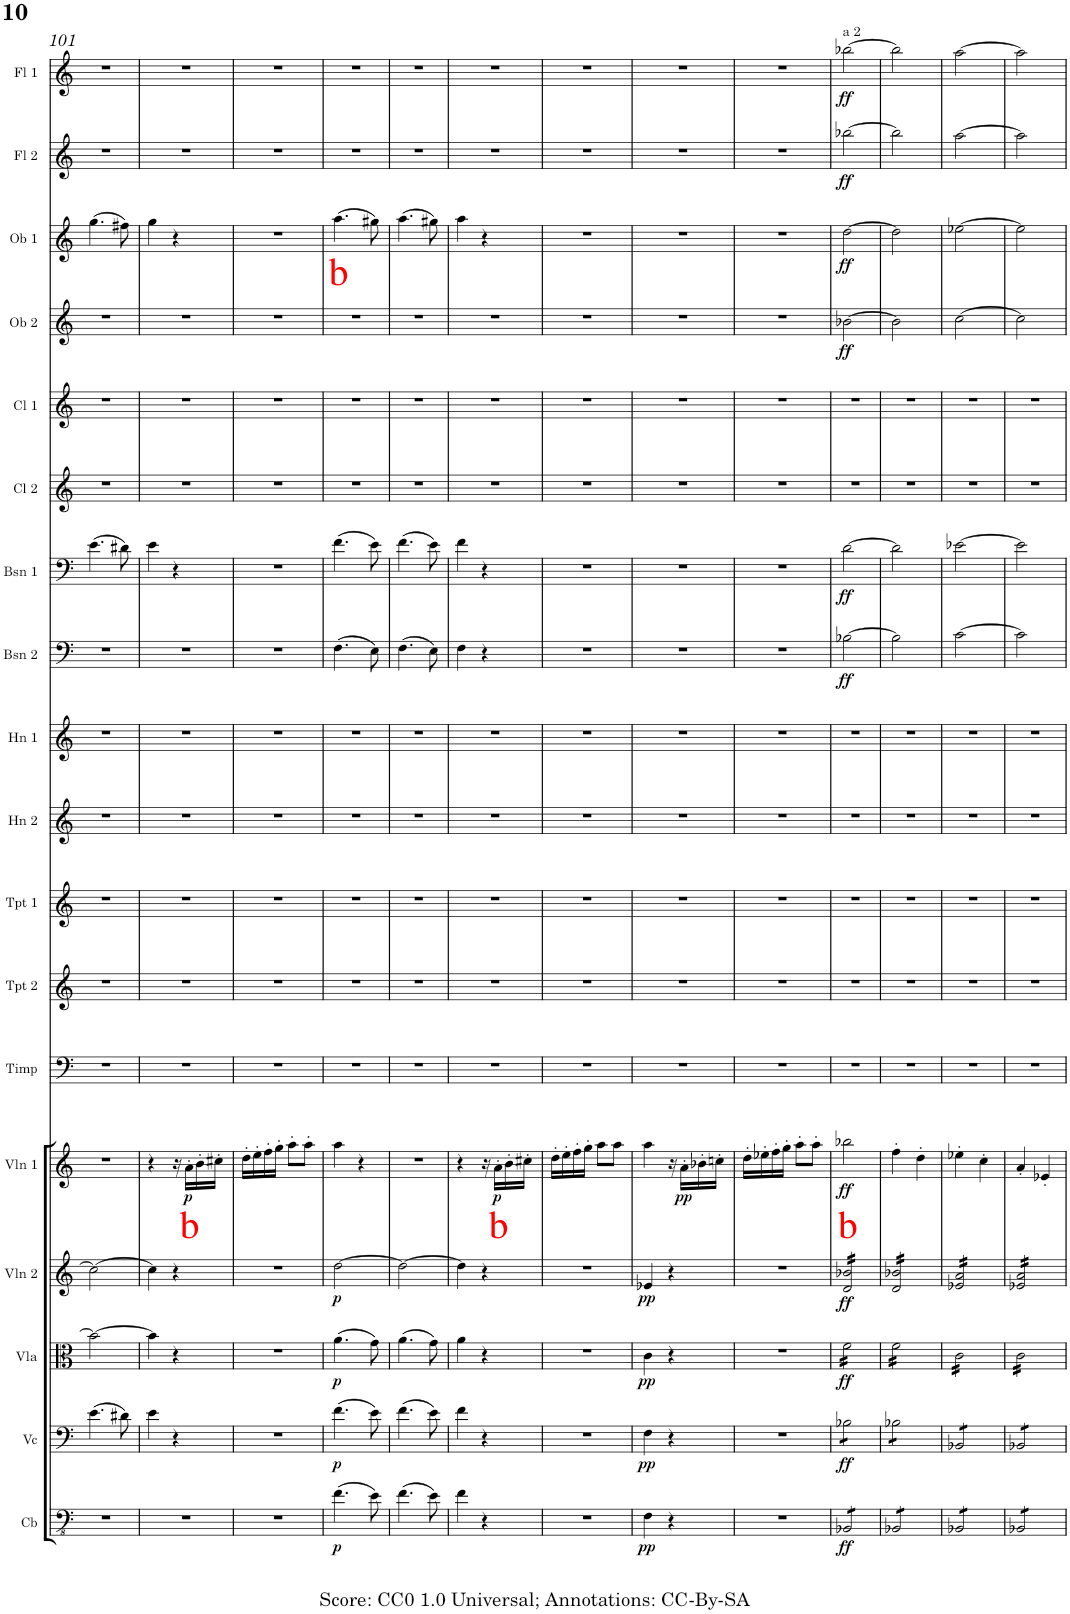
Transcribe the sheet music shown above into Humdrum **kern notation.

**kern	**dynam	**kern	**dynam	**kern	**dynam	**kern	**dynam	**kern	**text	**dynam	**kern	**kern	**kern	**kern	**kern	**kern	**dynam	**kern	**dynam	**kern	**kern	**kern	**dynam	**kern	**text	**dynam	**kern	**dynam	**kern	**dynam
*part18	*part18	*part17	*part17	*part16	*part16	*part15	*part15	*part14	*part14	*part14	*part13	*part12	*part11	*part10	*part9	*part8	*part8	*part7	*part7	*part6	*part5	*part4	*part4	*part3	*part3	*part3	*part2	*part2	*part1	*part1
*staff18	*staff18	*staff17	*staff17	*staff16	*staff16	*staff15	*staff15	*staff14	*staff14	*staff14	*staff13	*staff12	*staff11	*staff10	*staff9	*staff8	*staff8	*staff7	*staff7	*staff6	*staff5	*staff4	*staff4	*staff3	*staff3	*staff3	*staff2	*staff2	*staff1	*staff1
*I"Contrabass	*	*I"Violoncello	*	*I"Viola	*	*I"Violin 2	*	*I"Violin 1	*	*	*I"Timpani	*I"C Trumpet 2	*I"C Trumpet 1	*I"C Horn 2	*I"C Horn 1	*I"Bassoon 2	*	*I"Bassoon 1	*	*I"C Clarinet 2	*I"C Clarinet 1	*I"Oboe 2	*	*I"Oboe 1	*	*	*I"Flute 2	*	*I"Flute 1	*
*I'Cb	*	*I'Vc	*	*I'Vla	*	*I'Vln 2	*	*I'Vln 1	*	*	*I'Timp	*I'Tpt 2	*I'Tpt 1	*I'Hn 2	*I'Hn 1	*I'Bsn 2	*	*I'Bsn 1	*	*I'Cl 2	*I'Cl 1	*I'Ob 2	*	*I'Ob 1	*	*	*I'Fl 2	*	*I'Fl 1	*
!!LO:PB:g=z
*clefFv4	*	*clefF4	*	*clefC3	*	*clefG2	*	*clefG2	*	*	*clefF4	*clefG2	*clefG2	*clefG2	*clefG2	*clefF4	*	*clefF4	*	*clefG2	*clefG2	*clefG2	*	*clefG2	*	*	*clefG2	*	*clefG2	*
*	*	*	*	*	*	*	*	*	*	*	*	*	*	*Trd7c12	*Trd7c12	*	*	*	*	*Trd1c2	*Trd1c2	*	*	*	*	*	*	*	*	*
*k[]	*	*k[]	*	*k[]	*	*k[]	*	*k[]	*	*	*k[]	*k[]	*k[]	*k[]	*k[]	*k[]	*	*k[]	*	*k[]	*k[]	*k[]	*	*k[]	*	*	*k[]	*	*k[]	*
*M2/4	*	*M2/4	*	*M2/4	*	*M2/4	*	*M2/4	*	*	*M2/4	*M2/4	*M2/4	*M2/4	*M2/4	*M2/4	*	*M2/4	*	*M2/4	*M2/4	*M2/4	*	*M2/4	*	*	*M2/4	*	*M2/4	*
=101	=101	=101	=101	=101	=101	=101	=101	=101	=101	=101	=101	=101	=101	=101	=101	=101	=101	=101	=101	=101	=101	=101	=101	=101	=101	=101	=101	=101	=101	=101
2r	.	(4.e\	.	2b-\_	.	2cc#\_	.	2r	.	.	2r	2r	2r	2r	2r	2r	.	(4.e\	.	2r	2r	2r	.	(4.gg\	.	.	2r	.	2r	.
.	.	8d#X\)	.	.	.	.	.	.	.	.	.	.	.	.	.	.	.	8d#X\)	.	.	.	.	.	8ff#X\)	.	.	.	.	.	.
=102	=102	=102	=102	=102	=102	=102	=102	=102	=102	=102	=102	=102	=102	=102	=102	=102	=102	=102	=102	=102	=102	=102	=102	=102	=102	=102	=102	=102	=102	=102
2r	.	4e\	.	4b-\]	.	4cc#\]	.	4r	.	.	2r	2r	2r	2r	2r	2r	.	4e\	.	2r	2r	2r	.	4gg\	.	.	2r	.	2r	.
.	.	4r	.	4r	.	4r	.	16r	.	.	.	.	.	.	.	.	.	4r	.	.	.	.	.	4r	.	.	.	.	.	.
!	!	!	!	!	!	!	!	!	!LO:LY:b:color=#FF0000	!LO:DY:b	!	!	!	!	!	!	!	!	!	!	!	!	!	!	!	!	!	!	!	!
.	.	.	.	.	.	.	.	16a'\LL	b	p	.	.	.	.	.	.	.	.	.	.	.	.	.	.	.	.	.	.	.	.
.	.	.	.	.	.	.	.	16b'\	.	.	.	.	.	.	.	.	.	.	.	.	.	.	.	.	.	.	.	.	.	.
.	.	.	.	.	.	.	.	16cc#X'\JJ	.	.	.	.	.	.	.	.	.	.	.	.	.	.	.	.	.	.	.	.	.	.
=103	=103	=103	=103	=103	=103	=103	=103	=103	=103	=103	=103	=103	=103	=103	=103	=103	=103	=103	=103	=103	=103	=103	=103	=103	=103	=103	=103	=103	=103	=103
2r	.	2r	.	2r	.	2r	.	16dd'\LL	.	.	2r	2r	2r	2r	2r	2r	.	2r	.	2r	2r	2r	.	2r	.	.	2r	.	2r	.
.	.	.	.	.	.	.	.	16ee'\	.	.	.	.	.	.	.	.	.	.	.	.	.	.	.	.	.	.	.	.	.	.
.	.	.	.	.	.	.	.	16ff'\	.	.	.	.	.	.	.	.	.	.	.	.	.	.	.	.	.	.	.	.	.	.
.	.	.	.	.	.	.	.	16gg'\JJ	.	.	.	.	.	.	.	.	.	.	.	.	.	.	.	.	.	.	.	.	.	.
.	.	.	.	.	.	.	.	8aa'\L	.	.	.	.	.	.	.	.	.	.	.	.	.	.	.	.	.	.	.	.	.	.
.	.	.	.	.	.	.	.	8aa'\J	.	.	.	.	.	.	.	.	.	.	.	.	.	.	.	.	.	.	.	.	.	.
=104	=104	=104	=104	=104	=104	=104	=104	=104	=104	=104	=104	=104	=104	=104	=104	=104	=104	=104	=104	=104	=104	=104	=104	=104	=104	=104	=104	=104	=104	=104
!	!LO:DY:b	!	!LO:DY:b	!	!LO:DY:b	!	!LO:DY:b	!	!	!	!	!	!	!	!	!	!	!	!	!	!	!	!	!	!LO:LY:b:color=#FF0000	!	!	!	!	!
(4.F\	p	(4.f\	p	(4.a\	p	[2dd\	p	4aa\	.	.	2r	2r	2r	2r	2r	(4.F\	.	(4.f\	.	2r	2r	2r	.	(4.aa\	b	.	2r	.	2r	.
.	.	.	.	.	.	.	.	4r	.	.	.	.	.	.	.	.	.	.	.	.	.	.	.	.	.	.	.	.	.	.
8E\)	.	8e\)	.	8g\)	.	.	.	.	.	.	.	.	.	.	.	8E\)	.	8e\)	.	.	.	.	.	8gg#X\)	.	.	.	.	.	.
=105	=105	=105	=105	=105	=105	=105	=105	=105	=105	=105	=105	=105	=105	=105	=105	=105	=105	=105	=105	=105	=105	=105	=105	=105	=105	=105	=105	=105	=105	=105
(4.F\	.	(4.f\	.	(4.a\	.	2dd\_	.	2r	.	.	2r	2r	2r	2r	2r	(4.F\	.	(4.f\	.	2r	2r	2r	.	(4.aa\	.	.	2r	.	2r	.
8E\)	.	8e\)	.	8g\)	.	.	.	.	.	.	.	.	.	.	.	8E\)	.	8e\)	.	.	.	.	.	8gg#X\)	.	.	.	.	.	.
=106	=106	=106	=106	=106	=106	=106	=106	=106	=106	=106	=106	=106	=106	=106	=106	=106	=106	=106	=106	=106	=106	=106	=106	=106	=106	=106	=106	=106	=106	=106
4F\	.	4f\	.	4a\	.	4dd\]	.	4r	.	.	2r	2r	2r	2r	2r	4F\	.	4f\	.	2r	2r	2r	.	4aa\	.	.	2r	.	2r	.
4r	.	4r	.	4r	.	4r	.	16r	.	.	.	.	.	.	.	4r	.	4r	.	.	.	.	.	4r	.	.	.	.	.	.
!	!	!	!	!	!	!	!	!	!LO:LY:b:color=#FF0000	!LO:DY:b	!	!	!	!	!	!	!	!	!	!	!	!	!	!	!	!	!	!	!	!
.	.	.	.	.	.	.	.	16a'\LL	b	p	.	.	.	.	.	.	.	.	.	.	.	.	.	.	.	.	.	.	.	.
.	.	.	.	.	.	.	.	16b'\	.	.	.	.	.	.	.	.	.	.	.	.	.	.	.	.	.	.	.	.	.	.
.	.	.	.	.	.	.	.	16cc#X'\JJ	.	.	.	.	.	.	.	.	.	.	.	.	.	.	.	.	.	.	.	.	.	.
=107	=107	=107	=107	=107	=107	=107	=107	=107	=107	=107	=107	=107	=107	=107	=107	=107	=107	=107	=107	=107	=107	=107	=107	=107	=107	=107	=107	=107	=107	=107
2r	.	2r	.	2r	.	2r	.	16dd'\LL	.	.	2r	2r	2r	2r	2r	2r	.	2r	.	2r	2r	2r	.	2r	.	.	2r	.	2r	.
.	.	.	.	.	.	.	.	16ee'\	.	.	.	.	.	.	.	.	.	.	.	.	.	.	.	.	.	.	.	.	.	.
.	.	.	.	.	.	.	.	16ff'\	.	.	.	.	.	.	.	.	.	.	.	.	.	.	.	.	.	.	.	.	.	.
.	.	.	.	.	.	.	.	16gg'\JJ	.	.	.	.	.	.	.	.	.	.	.	.	.	.	.	.	.	.	.	.	.	.
.	.	.	.	.	.	.	.	8aa\L	.	.	.	.	.	.	.	.	.	.	.	.	.	.	.	.	.	.	.	.	.	.
.	.	.	.	.	.	.	.	8aa\J	.	.	.	.	.	.	.	.	.	.	.	.	.	.	.	.	.	.	.	.	.	.
=108	=108	=108	=108	=108	=108	=108	=108	=108	=108	=108	=108	=108	=108	=108	=108	=108	=108	=108	=108	=108	=108	=108	=108	=108	=108	=108	=108	=108	=108	=108
!	!LO:DY:b	!	!LO:DY:b	!	!LO:DY:b	!	!LO:DY:b	!	!	!	!	!	!	!	!	!	!	!	!	!	!	!	!	!	!	!	!	!	!	!
4FF\	pp	4F\	pp	4c\	pp	4e-X/	pp	4aa\	.	.	2r	2r	2r	2r	2r	2r	.	2r	.	2r	2r	2r	.	2r	.	.	2r	.	2r	.
4r	.	4r	.	4r	.	4r	.	16r	.	.	.	.	.	.	.	.	.	.	.	.	.	.	.	.	.	.	.	.	.	.
!	!	!	!	!	!	!	!	!	!	!LO:DY:b	!	!	!	!	!	!	!	!	!	!	!	!	!	!	!	!	!	!	!	!
.	.	.	.	.	.	.	.	16a'\LL	.	pp	.	.	.	.	.	.	.	.	.	.	.	.	.	.	.	.	.	.	.	.
.	.	.	.	.	.	.	.	16b-X'\	.	.	.	.	.	.	.	.	.	.	.	.	.	.	.	.	.	.	.	.	.	.
.	.	.	.	.	.	.	.	16ccn'\JJ	.	.	.	.	.	.	.	.	.	.	.	.	.	.	.	.	.	.	.	.	.	.
=109	=109	=109	=109	=109	=109	=109	=109	=109	=109	=109	=109	=109	=109	=109	=109	=109	=109	=109	=109	=109	=109	=109	=109	=109	=109	=109	=109	=109	=109	=109
2r	.	2r	.	2r	.	2r	.	16dd'\LL	.	.	2r	2r	2r	2r	2r	2r	.	2r	.	2r	2r	2r	.	2r	.	.	2r	.	2r	.
.	.	.	.	.	.	.	.	16ee-X'\	.	.	.	.	.	.	.	.	.	.	.	.	.	.	.	.	.	.	.	.	.	.
.	.	.	.	.	.	.	.	16ff'\	.	.	.	.	.	.	.	.	.	.	.	.	.	.	.	.	.	.	.	.	.	.
.	.	.	.	.	.	.	.	16gg'\JJ	.	.	.	.	.	.	.	.	.	.	.	.	.	.	.	.	.	.	.	.	.	.
.	.	.	.	.	.	.	.	8aa'\L	.	.	.	.	.	.	.	.	.	.	.	.	.	.	.	.	.	.	.	.	.	.
.	.	.	.	.	.	.	.	8aa'\J	.	.	.	.	.	.	.	.	.	.	.	.	.	.	.	.	.	.	.	.	.	.
=110	=110	=110	=110	=110	=110	=110	=110	=110	=110	=110	=110	=110	=110	=110	=110	=110	=110	=110	=110	=110	=110	=110	=110	=110	=110	=110	=110	=110	=110	=110
!	!	!	!	!	!	!	!	!	!	!	!	!	!	!	!	!	!	!	!	!	!	!	!	!	!	!	!	!	!LO:TX:a:t=a 2	!
!	!LO:DY:b	!	!LO:DY:b	!	!LO:DY:b	!	!LO:DY:b	!	!LO:LY:b:color=#FF0000	!LO:DY:b	!	!	!	!	!	!	!LO:DY:b	!	!LO:DY:b	!	!	!	!LO:DY:b	!	!	!LO:DY:b	!	!LO:DY:b	!	!LO:DY:b
*tremolo	*	*	*	*	*	*	*	*	*	*	*	*	*	*	*	*	*	*	*	*	*	*	*	*	*	*	*	*	*	*
*	*	*tremolo	*	*	*	*	*	*	*	*	*	*	*	*	*	*	*	*	*	*	*	*	*	*	*	*	*	*	*	*
*	*	*	*	*tremolo	*	*	*	*	*	*	*	*	*	*	*	*	*	*	*	*	*	*	*	*	*	*	*	*	*	*
*	*	*	*	*	*	*tremolo	*	*	*	*	*	*	*	*	*	*	*	*	*	*	*	*	*	*	*	*	*	*	*	*
8BBB-X/L	ff	8B-X\L	ff	16f\LL	ff	16d/ 16b-X/LL	ff	2bb-X\	b	ff	2r	2r	2r	2r	2r	[2B-X\	ff	[2d\	ff	2r	2r	[2b-X\	ff	[2dd\	.	ff	[2bb-X\	ff	[2bb-X\	ff
.	.	.	.	16f\	.	16d/ 16b-X/	.	.	.	.	.	.	.	.	.	.	.	.	.	.	.	.	.	.	.	.	.	.	.	.
8BBB-X/	.	8B-X\	.	16f\	.	16d/ 16b-X/	.	.	.	.	.	.	.	.	.	.	.	.	.	.	.	.	.	.	.	.	.	.	.	.
.	.	.	.	16f\	.	16d/ 16b-X/	.	.	.	.	.	.	.	.	.	.	.	.	.	.	.	.	.	.	.	.	.	.	.	.
8BBB-X/	.	8B-X\	.	16f\	.	16d/ 16b-X/	.	.	.	.	.	.	.	.	.	.	.	.	.	.	.	.	.	.	.	.	.	.	.	.
.	.	.	.	16f\	.	16d/ 16b-X/	.	.	.	.	.	.	.	.	.	.	.	.	.	.	.	.	.	.	.	.	.	.	.	.
8BBB-X/J	.	8B-X\J	.	16f\	.	16d/ 16b-X/	.	.	.	.	.	.	.	.	.	.	.	.	.	.	.	.	.	.	.	.	.	.	.	.
.	.	.	.	16f\JJ	.	16d/ 16b-X/JJ	.	.	.	.	.	.	.	.	.	.	.	.	.	.	.	.	.	.	.	.	.	.	.	.
=111	=111	=111	=111	=111	=111	=111	=111	=111	=111	=111	=111	=111	=111	=111	=111	=111	=111	=111	=111	=111	=111	=111	=111	=111	=111	=111	=111	=111	=111	=111
8BBB-X/L	.	8B-X\L	.	16f\LL	.	16d/ 16b-X/LL	.	4ff'\	.	.	2r	2r	2r	2r	2r	2B-\]	.	2d\]	.	2r	2r	2b-\]	.	2dd\]	.	.	2bb-\]	.	2bb-\]	.
.	.	.	.	16f\	.	16d/ 16b-X/	.	.	.	.	.	.	.	.	.	.	.	.	.	.	.	.	.	.	.	.	.	.	.	.
8BBB-X/	.	8B-X\	.	16f\	.	16d/ 16b-X/	.	.	.	.	.	.	.	.	.	.	.	.	.	.	.	.	.	.	.	.	.	.	.	.
.	.	.	.	16f\	.	16d/ 16b-X/	.	.	.	.	.	.	.	.	.	.	.	.	.	.	.	.	.	.	.	.	.	.	.	.
8BBB-X/	.	8B-X\	.	16f\	.	16d/ 16b-X/	.	4dd'\	.	.	.	.	.	.	.	.	.	.	.	.	.	.	.	.	.	.	.	.	.	.
.	.	.	.	16f\	.	16d/ 16b-X/	.	.	.	.	.	.	.	.	.	.	.	.	.	.	.	.	.	.	.	.	.	.	.	.
8BBB-X/J	.	8B-X\J	.	16f\	.	16d/ 16b-X/	.	.	.	.	.	.	.	.	.	.	.	.	.	.	.	.	.	.	.	.	.	.	.	.
.	.	.	.	16f\JJ	.	16d/ 16b-X/JJ	.	.	.	.	.	.	.	.	.	.	.	.	.	.	.	.	.	.	.	.	.	.	.	.
=112	=112	=112	=112	=112	=112	=112	=112	=112	=112	=112	=112	=112	=112	=112	=112	=112	=112	=112	=112	=112	=112	=112	=112	=112	=112	=112	=112	=112	=112	=112
8BBB-X/L	.	8BB-X/L	.	16c\LL	.	16e-X/ 16a/LL	.	4ee-X'\	.	.	2r	2r	2r	2r	2r	[2c\	.	[2e-X\	.	2r	2r	[2cc\	.	[2ee-X\	.	.	[2aa\	.	[2aa\	.
.	.	.	.	16c\	.	16e-X/ 16a/	.	.	.	.	.	.	.	.	.	.	.	.	.	.	.	.	.	.	.	.	.	.	.	.
8BBB-X/	.	8BB-X/	.	16c\	.	16e-X/ 16a/	.	.	.	.	.	.	.	.	.	.	.	.	.	.	.	.	.	.	.	.	.	.	.	.
.	.	.	.	16c\	.	16e-X/ 16a/	.	.	.	.	.	.	.	.	.	.	.	.	.	.	.	.	.	.	.	.	.	.	.	.
8BBB-X/	.	8BB-X/	.	16c\	.	16e-X/ 16a/	.	4cc'\	.	.	.	.	.	.	.	.	.	.	.	.	.	.	.	.	.	.	.	.	.	.
.	.	.	.	16c\	.	16e-X/ 16a/	.	.	.	.	.	.	.	.	.	.	.	.	.	.	.	.	.	.	.	.	.	.	.	.
8BBB-X/J	.	8BB-X/J	.	16c\	.	16e-X/ 16a/	.	.	.	.	.	.	.	.	.	.	.	.	.	.	.	.	.	.	.	.	.	.	.	.
.	.	.	.	16c\JJ	.	16e-X/ 16a/JJ	.	.	.	.	.	.	.	.	.	.	.	.	.	.	.	.	.	.	.	.	.	.	.	.
=113	=113	=113	=113	=113	=113	=113	=113	=113	=113	=113	=113	=113	=113	=113	=113	=113	=113	=113	=113	=113	=113	=113	=113	=113	=113	=113	=113	=113	=113	=113
8BBB-X/L	.	8BB-X/L	.	16c\LL	.	16e-X/ 16a/LL	.	4a'/	.	.	2r	2r	2r	2r	2r	2c\]	.	2e-\]	.	2r	2r	2cc\]	.	2ee-\]	.	.	2aa\]	.	2aa\]	.
.	.	.	.	16c\	.	16e-X/ 16a/	.	.	.	.	.	.	.	.	.	.	.	.	.	.	.	.	.	.	.	.	.	.	.	.
8BBB-X/	.	8BB-X/	.	16c\	.	16e-X/ 16a/	.	.	.	.	.	.	.	.	.	.	.	.	.	.	.	.	.	.	.	.	.	.	.	.
.	.	.	.	16c\	.	16e-X/ 16a/	.	.	.	.	.	.	.	.	.	.	.	.	.	.	.	.	.	.	.	.	.	.	.	.
8BBB-X/	.	8BB-X/	.	16c\	.	16e-X/ 16a/	.	4e-X'/	.	.	.	.	.	.	.	.	.	.	.	.	.	.	.	.	.	.	.	.	.	.
.	.	.	.	16c\	.	16e-X/ 16a/	.	.	.	.	.	.	.	.	.	.	.	.	.	.	.	.	.	.	.	.	.	.	.	.
8BBB-X/J	.	8BB-X/J	.	16c\	.	16e-X/ 16a/	.	.	.	.	.	.	.	.	.	.	.	.	.	.	.	.	.	.	.	.	.	.	.	.
*	*	*Xtremolo	*	*	*	*	*	*	*	*	*	*	*	*	*	*	*	*	*	*	*	*	*	*	*	*	*	*	*	*
*Xtremolo	*	*	*	*	*	*	*	*	*	*	*	*	*	*	*	*	*	*	*	*	*	*	*	*	*	*	*	*	*	*
.	.	.	.	16c\JJ	.	16e-X/ 16a/JJ	.	.	.	.	.	.	.	.	.	.	.	.	.	.	.	.	.	.	.	.	.	.	.	.
*	*	*	*	*	*	*Xtremolo	*	*	*	*	*	*	*	*	*	*	*	*	*	*	*	*	*	*	*	*	*	*	*	*
*	*	*	*	*Xtremolo	*	*	*	*	*	*	*	*	*	*	*	*	*	*	*	*	*	*	*	*	*	*	*	*	*	*
=	=	=	=	=	=	=	=	=	=	=	=	=	=	=	=	=	=	=	=	=	=	=	=	=	=	=	=	=	=	=
*-	*-	*-	*-	*-	*-	*-	*-	*-	*-	*-	*-	*-	*-	*-	*-	*-	*-	*-	*-	*-	*-	*-	*-	*-	*-	*-	*-	*-	*-	*-
